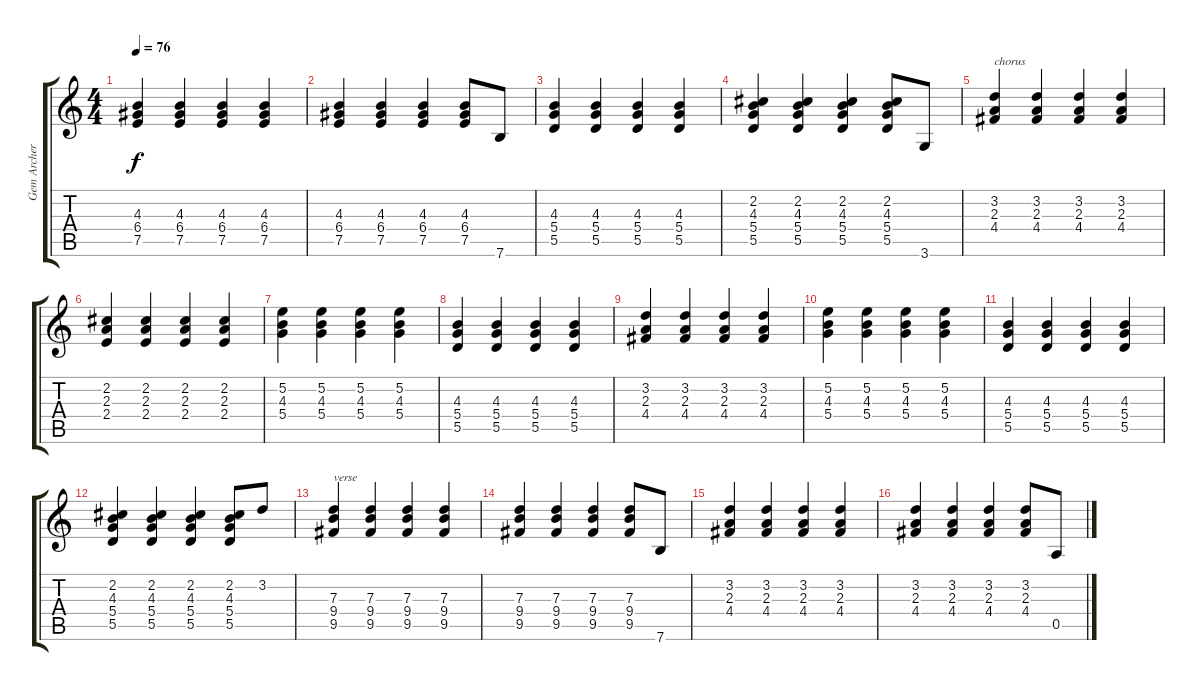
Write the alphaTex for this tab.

\track ("Gem Archer" "Gem Archer") {instrument acousticguitarsteel}
\staff {score tabs}
\tuning (E4 B3 G3 D3 A2 E2) {hide}
\ts (4 4)
\tempo 76
\clef g2
\ks c
(4.3 6.4 7.5).4{dy f} (4.3 6.4 7.5).4 (4.3 6.4 7.5).4 (4.3 6.4 7.5).4 |
(4.3 6.4 7.5).4 (4.3 6.4 7.5).4 (4.3 6.4 7.5).4 (4.3 6.4 7.5).8 7.6.8 |
(4.3 5.4 5.5).4 (4.3 5.4 5.5).4 (4.3 5.4 5.5).4 (4.3 5.4 5.5).4 |
(2.2 4.3 5.4 5.5).4 (2.2 4.3 5.4 5.5).4 (2.2 4.3 5.4 5.5).4 (2.2 4.3 5.4 5.5).8 3.6.8 |
(3.2 2.3 4.4).4{txt "chorus" volume 9} (3.2 2.3 4.4).4 (3.2 2.3 4.4).4 (3.2 2.3 4.4).4 |
(2.2 2.3 2.4).4 (2.2 2.3 2.4).4 (2.2 2.3 2.4).4 (2.2 2.3 2.4).4 |
(5.2 4.3 5.4).4 (5.2 4.3 5.4).4 (5.2 4.3 5.4).4 (5.2 4.3 5.4).4 |
(4.3 5.4 5.5).4 (4.3 5.4 5.5).4 (4.3 5.4 5.5).4 (4.3 5.4 5.5).4 |
(3.2 2.3 4.4).4 (3.2 2.3 4.4).4 (3.2 2.3 4.4).4 (3.2 2.3 4.4).4 |
(5.2 4.3 5.4).4 (5.2 4.3 5.4).4 (5.2 4.3 5.4).4 (5.2 4.3 5.4).4 |
(4.3 5.4 5.5).4 (4.3 5.4 5.5).4 (4.3 5.4 5.5).4 (4.3 5.4 5.5).4 |
(2.2 4.3 5.4 5.5).4 (2.2 4.3 5.4 5.5).4 (2.2 4.3 5.4 5.5).4 (2.2 4.3 5.4 5.5).8 3.2.8 |
(7.3 9.4 9.5).4{txt "verse"} (7.3 9.4 9.5).4 (7.3 9.4 9.5).4 (7.3 9.4 9.5).4 |
(7.3 9.4 9.5).4 (7.3 9.4 9.5).4 (7.3 9.4 9.5).4 (7.3 9.4 9.5).8 7.6.8 |
(3.2 2.3 4.4).4 (3.2 2.3 4.4).4 (3.2 2.3 4.4).4 (3.2 2.3 4.4).4 |
(3.2 2.3 4.4).4 (3.2 2.3 4.4).4 (3.2 2.3 4.4).4 (3.2 2.3 4.4).8 0.5.8
